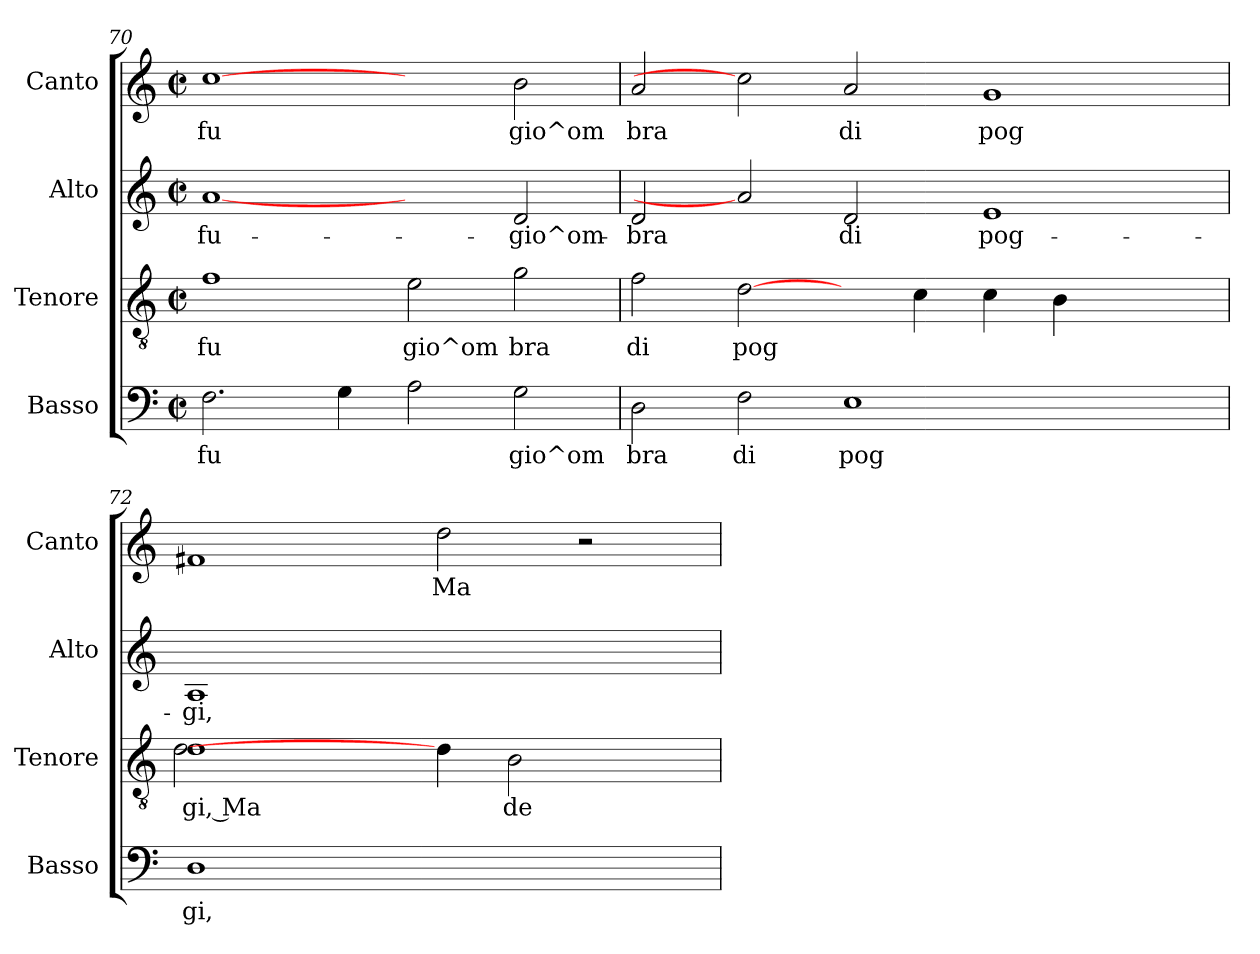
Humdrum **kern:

**kern	**text	**kern	**text	**kern	**text	**kern	**text
*part4	*part4	*part3	*part3	*part2	*part2	*part1	*part1
*staff4	*staff4	*staff3	*staff3	*staff2	*staff2	*staff1	*staff1
*I"Basso	*	*I"Tenore	*	*I"Alto	*	*I"Canto	*
*I'Basso	*	*I'Tenore	*	*I'Alto	*	*I'Canto	*
!!LO:LB:g=z
*clefF4	*	*clefGv2	*	*clefG2	*	*clefG2	*
*k[]	*	*k[]	*	*k[]	*	*k[]	*
*C:	*	*C:	*	*C:	*	*C:	*
*M2/2	*	*M2/2	*	*M2/2	*	*M2/2	*
*met(c|)	*	*met(c|)	*	*met(c|)	*	*met(c|)	*
=70	=70	=70	=70	=70	=70	=70	=70
!	!LO:LY:b:cj	!	!LO:LY:b:cj	!	!LO:LY:b:cj	!	!LO:LY:b:cj
2.F\	fu	1f	-fu	[1a	fu-	[1cc	-fu
!	!LO:LY:b:cj	!	!	!	!	!	!
4G\	.	.	.	.	.	.	.
!	!LO:LY:b:cj	!	!LO:LY:b:cj	!	!	!	!
2A\	.	2e\	gio^om	2ryy	.	2ryy	.
!	!LO:LY:b:cj	!	!LO:LY:b:cj	!	!LO:LY:b:cj	!	!LO:LY:b:cj
2G\	gio^om	2g\	bra	2d/	-gio^om-	2b\	gio^om
=71	=71	=71	=71	=71	=71	=71	=71
!	!LO:LY:b:cj	!	!LO:LY:b:cj	!	!LO:LY:b:cj	!	!LO:LY:b:cj
2D\	bra	2f\	di	2d/	-bra	2a/	bra
!	!LO:LY:b:cj	!	!LO:LY:b:cj	!	!	!	!
2F\	di	[2d\	pog	2a]	.	2cc]	.
!	!LO:LY:b:cj	!	!	!	!LO:LY:b:cj	!	!LO:LY:b:cj
1E	pog	4ryy	.	2d/	di	2a/	di
!	!	!	!LO:LY:b:cj	!	!	!	!
.	.	4c\	.	.	.	.	.
!	!	!	!LO:LY:b:cj	!	!LO:LY:b:cj	!	!LO:LY:b:cj
.	.	4c\	.	1e	pog-	1g	pog
!	!	!	!LO:LY:b:cj	!	!	!	!
.	.	4B\	.	.	.	.	.
2ryy	.	2ryy	.	.	.	.	.
=72	=72	=72	=72	=72	=72	=72	=72
!	!LO:LY:b:cj	!	!LO:LY:b:cj	!	!LO:LY:b:cj	!	!
*	*	*^	*	*	*	*	*
1D	gi,	1d	2d\	gi, Ma	1A	-gi,	1f#X	.
.	.	.	4ryy	.	.	.	.	.
.	.	.	1ryy	.	.	.	.	.
!	!	!	!	!	!	!	!	!LO:LY:b:cj
1ryy	.	4d\]	.	.	1ryy	.	2dd\	Ma
!	!	!	!	!LO:LY:b:cj	!	!	!	!
.	.	2B\	.	de	.	.	.	.
.	.	.	.	.	.	.	2r	.
.	.	4ryy	4ryy	.	.	.	.	.
*	*	*v	*v	*	*	*	*	*
=	=	=	=	=	=	=	=
*-	*-	*-	*-	*-	*-	*-	*-
